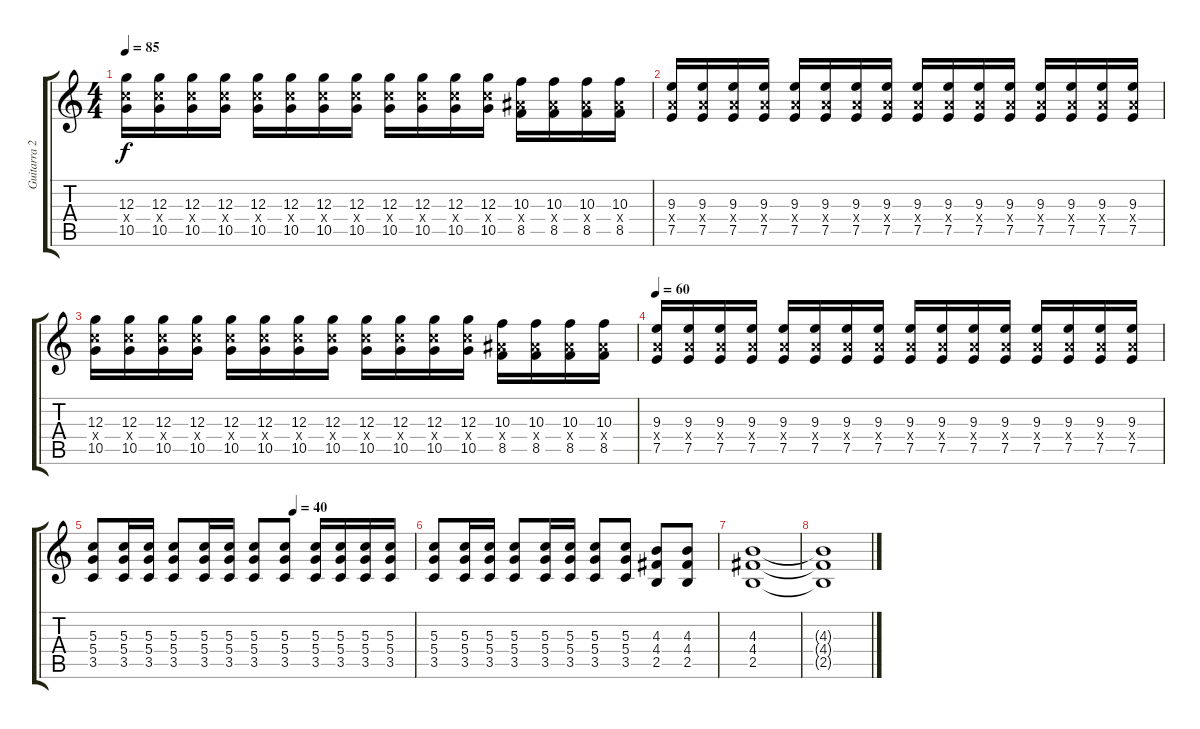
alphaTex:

\track ("Guitarra 2" "Guitarra 2") {instrument distortionguitar}
\staff {score tabs}
\tuning (E4 B3 G3 D3 A2 E2) {hide}
\ts (4 4)
\tempo 85
\clef g2
\ks c
(12.3 10.4{x} 10.5).16{dy f volume 7 instrument distortionguitar} (12.3 10.4{x} 10.5).16 (12.3 10.4{x} 10.5).16 (12.3 10.4{x} 10.5).16 (12.3 10.4{x} 10.5).16 (12.3 10.4{x} 10.5).16 (12.3 10.4{x} 10.5).16 (12.3 10.4{x} 10.5).16 (12.3 10.4{x} 10.5).16 (12.3 10.4{x} 10.5).16 (12.3 10.4{x} 10.5).16 (12.3 10.4{x} 10.5).16 (10.3 8.4{x} 8.5).16 (10.3 8.4{x} 8.5).16 (10.3 8.4{x} 8.5).16 (10.3 8.4{x} 8.5).16 |
(9.3 7.4{x} 7.5).16 (9.3 7.4{x} 7.5).16 (9.3 7.4{x} 7.5).16 (9.3 7.4{x} 7.5).16 (9.3 7.4{x} 7.5).16 (9.3 7.4{x} 7.5).16 (9.3 7.4{x} 7.5).16 (9.3 7.4{x} 7.5).16 (9.3 7.4{x} 7.5).16 (9.3 7.4{x} 7.5).16 (9.3 7.4{x} 7.5).16 (9.3 7.4{x} 7.5).16 (9.3 7.4{x} 7.5).16 (9.3 7.4{x} 7.5).16 (9.3 7.4{x} 7.5).16 (9.3 7.4{x} 7.5).16 |
(12.3 10.4{x} 10.5).16 (12.3 10.4{x} 10.5).16 (12.3 10.4{x} 10.5).16 (12.3 10.4{x} 10.5).16 (12.3 10.4{x} 10.5).16 (12.3 10.4{x} 10.5).16 (12.3 10.4{x} 10.5).16 (12.3 10.4{x} 10.5).16 (12.3 10.4{x} 10.5).16 (12.3 10.4{x} 10.5).16 (12.3 10.4{x} 10.5).16 (12.3 10.4{x} 10.5).16 (10.3 8.4{x} 8.5).16 (10.3 8.4{x} 8.5).16 (10.3 8.4{x} 8.5).16 (10.3 8.4{x} 8.5).16 |
\tempo 60
(9.3 7.4{x} 7.5).16 (9.3 7.4{x} 7.5).16 (9.3 7.4{x} 7.5).16 (9.3 7.4{x} 7.5).16 (9.3 7.4{x} 7.5).16 (9.3 7.4{x} 7.5).16 (9.3 7.4{x} 7.5).16 (9.3 7.4{x} 7.5).16 (9.3 7.4{x} 7.5).16 (9.3 7.4{x} 7.5).16 (9.3 7.4{x} 7.5).16 (9.3 7.4{x} 7.5).16 (9.3 7.4{x} 7.5).16 (9.3 7.4{x} 7.5).16 (9.3 7.4{x} 7.5).16 (9.3 7.4{x} 7.5).16 |
\tempo (40 0.625)
(5.3 5.4 3.5).8{volume 7 balance 8} (5.3 5.4 3.5).16 (5.3 5.4 3.5).16 (5.3 5.4 3.5).8 (5.3 5.4 3.5).16 (5.3 5.4 3.5).16 (5.3 5.4 3.5).8 (5.3 5.4 3.5).8 (5.3 5.4 3.5).16 (5.3 5.4 3.5).16 (5.3 5.4 3.5).16 (5.3 5.4 3.5).16 |
(5.3 5.4 3.5).8 (5.3 5.4 3.5).16 (5.3 5.4 3.5).16 (5.3 5.4 3.5).8 (5.3 5.4 3.5).16 (5.3 5.4 3.5).16 (5.3 5.4 3.5).8 (5.3 5.4 3.5).8 (4.3 4.4 2.5).8 (4.3 4.4 2.5).8 |
(4.3 4.4 2.5).1 |
(4.3{t} 4.4{t} 2.5{t}).1
